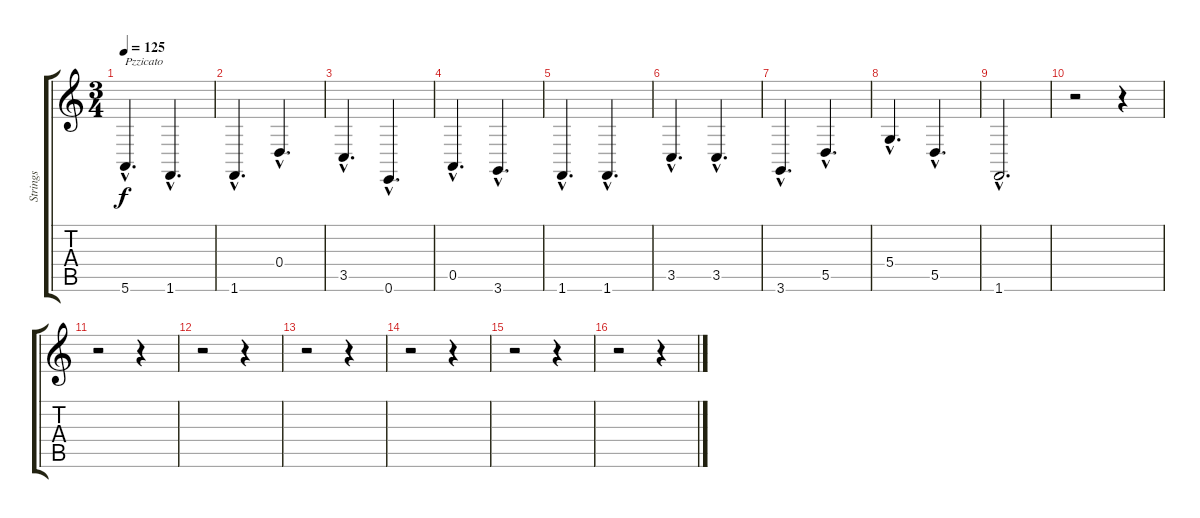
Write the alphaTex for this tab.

\track ("Strings" "Strings") {instrument pizzicatostrings}
\staff {score tabs}
\tuning (E4 B3 G3 D3 A2 E2) {hide}
\ts (3 4)
\tempo 125
\clef g2
\ks c
5.6{hac}.4{d txt "Pzzicato" dy f instrument pizzicatostrings} 1.6{hac}.4{d} |
1.6{hac}.4{d} 0.4{hac}.4{d} |
3.5{hac}.4{d} 0.6{hac}.4{d} |
0.5{hac}.4{d} 3.6{hac}.4{d} |
1.6{hac}.4{d} 1.6{hac}.4{d} |
3.5{hac}.4{d} 3.5{hac}.4{d} |
3.6{hac}.4{d} 5.5{hac}.4{d} |
5.4{hac}.4{d} 5.5{hac}.4{d} |
1.6{hac}.2{d} |
r.2 r.4 |
r.2 r.4 |
r.2 r.4 |
r.2 r.4 |
r.2 r.4 |
r.2 r.4 |
r.2 r.4
